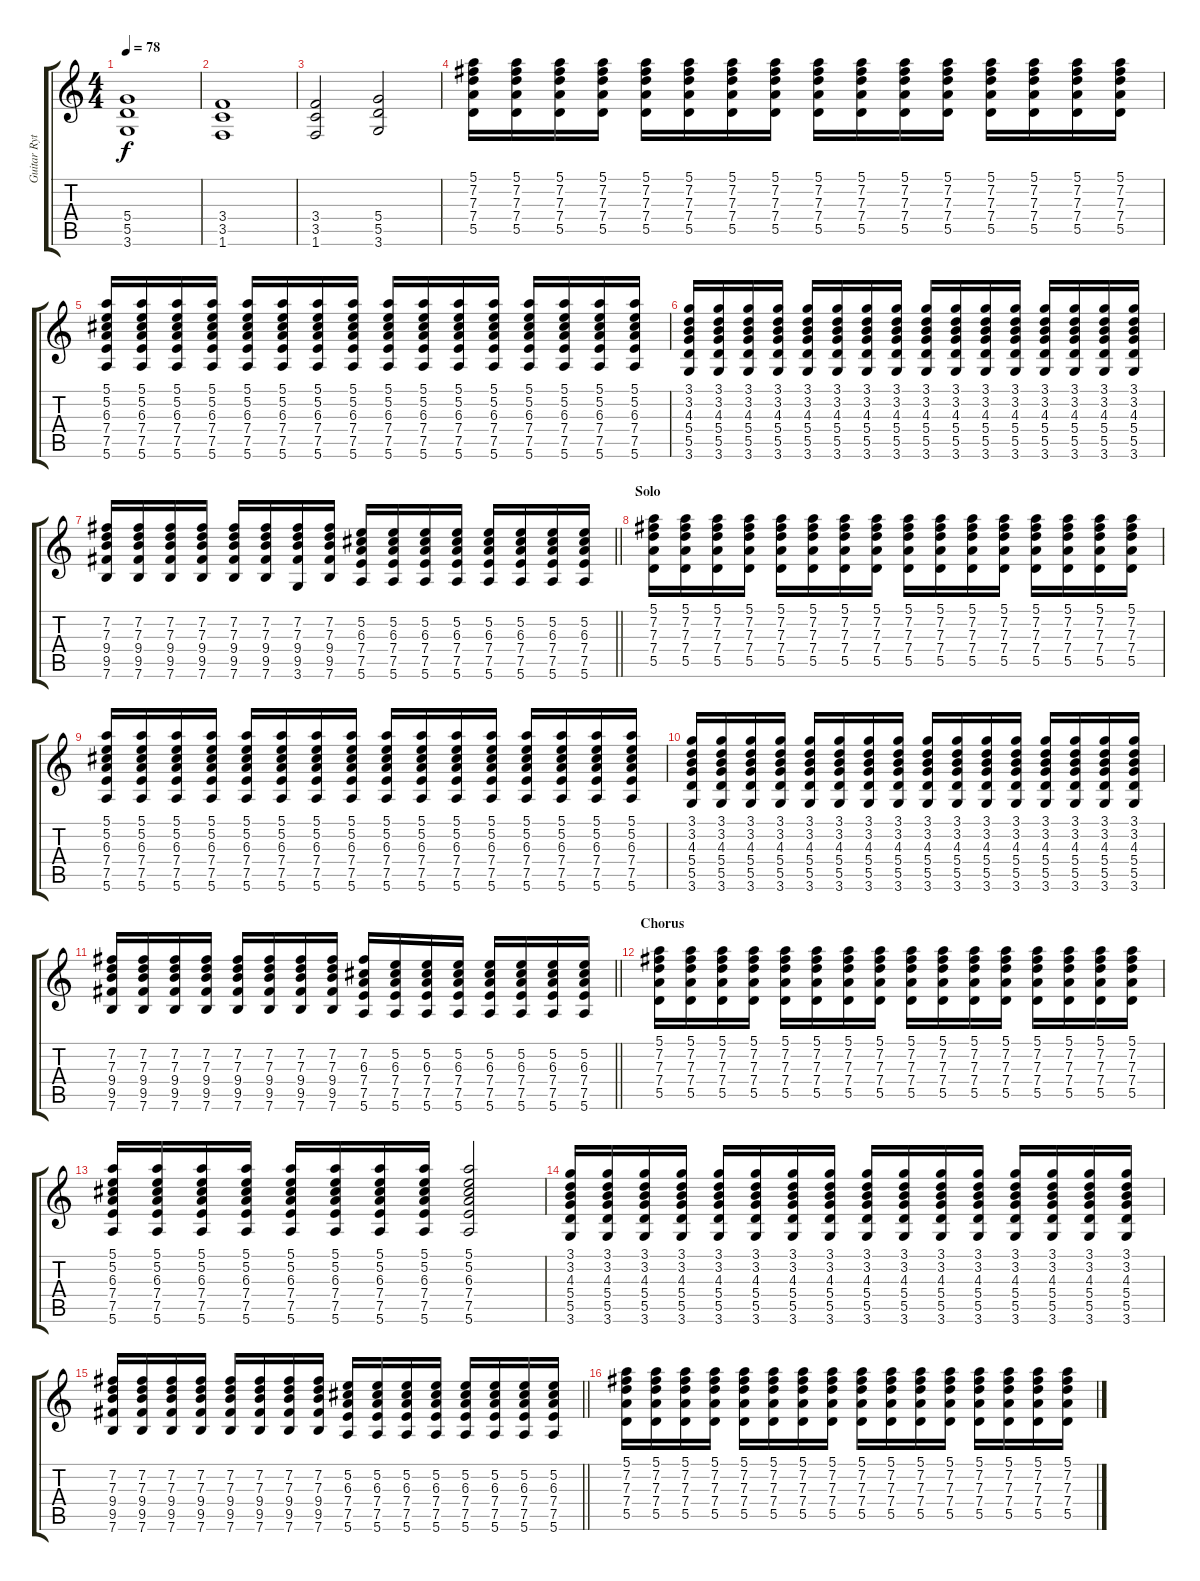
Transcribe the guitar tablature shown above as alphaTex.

\track ("Guitar Rythm - Kevin" "Guitar Ryt") {instrument overdrivenguitar}
\staff {score tabs}
\tuning (E4 B3 G3 D3 A2 E2) {hide}
\ts (4 4)
\tempo 78
\clef g2
\ks c
(5.4 5.5 3.6).1{dy f} |
(3.4 3.5 1.6).1 |
(3.4 3.5 1.6).2 (5.4 5.5 3.6).2 |
(5.1 7.2 7.3 7.4 5.5).16{volume 14} (5.1 7.2 7.3 7.4 5.5).16 (5.1 7.2 7.3 7.4 5.5).16 (5.1 7.2 7.3 7.4 5.5).16 (5.1 7.2 7.3 7.4 5.5).16 (5.1 7.2 7.3 7.4 5.5).16 (5.1 7.2 7.3 7.4 5.5).16 (5.1 7.2 7.3 7.4 5.5).16 (5.1 7.2 7.3 7.4 5.5).16 (5.1 7.2 7.3 7.4 5.5).16 (5.1 7.2 7.3 7.4 5.5).16 (5.1 7.2 7.3 7.4 5.5).16 (5.1 7.2 7.3 7.4 5.5).16 (5.1 7.2 7.3 7.4 5.5).16 (5.1 7.2 7.3 7.4 5.5).16 (5.1 7.2 7.3 7.4 5.5).16 |
(5.1 5.2 6.3 7.4 7.5 5.6).16 (5.1 5.2 6.3 7.4 7.5 5.6).16 (5.1 5.2 6.3 7.4 7.5 5.6).16 (5.1 5.2 6.3 7.4 7.5 5.6).16 (5.1 5.2 6.3 7.4 7.5 5.6).16 (5.1 5.2 6.3 7.4 7.5 5.6).16 (5.1 5.2 6.3 7.4 7.5 5.6).16 (5.1 5.2 6.3 7.4 7.5 5.6).16 (5.1 5.2 6.3 7.4 7.5 5.6).16 (5.1 5.2 6.3 7.4 7.5 5.6).16 (5.1 5.2 6.3 7.4 7.5 5.6).16 (5.1 5.2 6.3 7.4 7.5 5.6).16 (5.1 5.2 6.3 7.4 7.5 5.6).16 (5.1 5.2 6.3 7.4 7.5 5.6).16 (5.1 5.2 6.3 7.4 7.5 5.6).16 (5.1 5.2 6.3 7.4 7.5 5.6).16 |
(3.1 3.2 4.3 5.4 5.5 3.6).16 (3.1 3.2 4.3 5.4 5.5 3.6).16 (3.1 3.2 4.3 5.4 5.5 3.6).16 (3.1 3.2 4.3 5.4 5.5 3.6).16 (3.1 3.2 4.3 5.4 5.5 3.6).16 (3.1 3.2 4.3 5.4 5.5 3.6).16 (3.1 3.2 4.3 5.4 5.5 3.6).16 (3.1 3.2 4.3 5.4 5.5 3.6).16 (3.1 3.2 4.3 5.4 5.5 3.6).16 (3.1 3.2 4.3 5.4 5.5 3.6).16 (3.1 3.2 4.3 5.4 5.5 3.6).16 (3.1 3.2 4.3 5.4 5.5 3.6).16 (3.1 3.2 4.3 5.4 5.5 3.6).16 (3.1 3.2 4.3 5.4 5.5 3.6).16 (3.1 3.2 4.3 5.4 5.5 3.6).16 (3.1 3.2 4.3 5.4 5.5 3.6).16 |
\barLineRight lightlight
(7.2 7.3 9.4 9.5 7.6).16 (7.2 7.3 9.4 9.5 7.6).16 (7.2 7.3 9.4 9.5 7.6).16 (7.2 7.3 9.4 9.5 7.6).16 (7.2 7.3 9.4 9.5 7.6).16 (7.2 7.3 9.4 9.5 7.6).16 (7.2 7.3 9.4 9.5 3.6).16 (7.2 7.3 9.4 9.5 7.6).16 (5.2 6.3 7.4 7.5 5.6).16 (5.2 6.3 7.4 7.5 5.6).16 (5.2 6.3 7.4 7.5 5.6).16 (5.2 6.3 7.4 7.5 5.6).16 (5.2 6.3 7.4 7.5 5.6).16 (5.2 6.3 7.4 7.5 5.6).16 (5.2 6.3 7.4 7.5 5.6).16 (5.2 6.3 7.4 7.5 5.6).16 |
\section ("" "Solo")
(5.1 7.2 7.3 7.4 5.5).16 (5.1 7.2 7.3 7.4 5.5).16 (5.1 7.2 7.3 7.4 5.5).16 (5.1 7.2 7.3 7.4 5.5).16 (5.1 7.2 7.3 7.4 5.5).16 (5.1 7.2 7.3 7.4 5.5).16 (5.1 7.2 7.3 7.4 5.5).16 (5.1 7.2 7.3 7.4 5.5).16 (5.1 7.2 7.3 7.4 5.5).16 (5.1 7.2 7.3 7.4 5.5).16 (5.1 7.2 7.3 7.4 5.5).16 (5.1 7.2 7.3 7.4 5.5).16 (5.1 7.2 7.3 7.4 5.5).16 (5.1 7.2 7.3 7.4 5.5).16 (5.1 7.2 7.3 7.4 5.5).16 (5.1 7.2 7.3 7.4 5.5).16 |
(5.1 5.2 6.3 7.4 7.5 5.6).16 (5.1 5.2 6.3 7.4 7.5 5.6).16 (5.1 5.2 6.3 7.4 7.5 5.6).16 (5.1 5.2 6.3 7.4 7.5 5.6).16 (5.1 5.2 6.3 7.4 7.5 5.6).16 (5.1 5.2 6.3 7.4 7.5 5.6).16 (5.1 5.2 6.3 7.4 7.5 5.6).16 (5.1 5.2 6.3 7.4 7.5 5.6).16 (5.1 5.2 6.3 7.4 7.5 5.6).16 (5.1 5.2 6.3 7.4 7.5 5.6).16 (5.1 5.2 6.3 7.4 7.5 5.6).16 (5.1 5.2 6.3 7.4 7.5 5.6).16 (5.1 5.2 6.3 7.4 7.5 5.6).16 (5.1 5.2 6.3 7.4 7.5 5.6).16 (5.1 5.2 6.3 7.4 7.5 5.6).16 (5.1 5.2 6.3 7.4 7.5 5.6).16 |
(3.1 3.2 4.3 5.4 5.5 3.6).16 (3.1 3.2 4.3 5.4 5.5 3.6).16 (3.1 3.2 4.3 5.4 5.5 3.6).16 (3.1 3.2 4.3 5.4 5.5 3.6).16 (3.1 3.2 4.3 5.4 5.5 3.6).16 (3.1 3.2 4.3 5.4 5.5 3.6).16 (3.1 3.2 4.3 5.4 5.5 3.6).16 (3.1 3.2 4.3 5.4 5.5 3.6).16 (3.1 3.2 4.3 5.4 5.5 3.6).16 (3.1 3.2 4.3 5.4 5.5 3.6).16 (3.1 3.2 4.3 5.4 5.5 3.6).16 (3.1 3.2 4.3 5.4 5.5 3.6).16 (3.1 3.2 4.3 5.4 5.5 3.6).16 (3.1 3.2 4.3 5.4 5.5 3.6).16 (3.1 3.2 4.3 5.4 5.5 3.6).16 (3.1 3.2 4.3 5.4 5.5 3.6).16 |
\barLineRight lightlight
(7.2 7.3 9.4 9.5 7.6).16 (7.2 7.3 9.4 9.5 7.6).16 (7.2 7.3 9.4 9.5 7.6).16 (7.2 7.3 9.4 9.5 7.6).16 (7.2 7.3 9.4 9.5 7.6).16 (7.2 7.3 9.4 9.5 7.6).16 (7.2 7.3 9.4 9.5 7.6).16 (7.2 7.3 9.4 9.5 7.6).16 (7.2 6.3 7.4 7.5 5.6).16 (5.2 6.3 7.4 7.5 5.6).16 (5.2 6.3 7.4 7.5 5.6).16 (5.2 6.3 7.4 7.5 5.6).16 (5.2 6.3 7.4 7.5 5.6).16 (5.2 6.3 7.4 7.5 5.6).16 (5.2 6.3 7.4 7.5 5.6).16 (5.2 6.3 7.4 7.5 5.6).16 |
\section ("" "Chorus")
(5.1 7.2 7.3 7.4 5.5).16 (5.1 7.2 7.3 7.4 5.5).16 (5.1 7.2 7.3 7.4 5.5).16 (5.1 7.2 7.3 7.4 5.5).16 (5.1 7.2 7.3 7.4 5.5).16 (5.1 7.2 7.3 7.4 5.5).16 (5.1 7.2 7.3 7.4 5.5).16 (5.1 7.2 7.3 7.4 5.5).16 (5.1 7.2 7.3 7.4 5.5).16 (5.1 7.2 7.3 7.4 5.5).16 (5.1 7.2 7.3 7.4 5.5).16 (5.1 7.2 7.3 7.4 5.5).16 (5.1 7.2 7.3 7.4 5.5).16 (5.1 7.2 7.3 7.4 5.5).16 (5.1 7.2 7.3 7.4 5.5).16 (5.1 7.2 7.3 7.4 5.5).16 |
(5.1 5.2 6.3 7.4 7.5 5.6).16 (5.1 5.2 6.3 7.4 7.5 5.6).16 (5.1 5.2 6.3 7.4 7.5 5.6).16 (5.1 5.2 6.3 7.4 7.5 5.6).16 (5.1 5.2 6.3 7.4 7.5 5.6).16 (5.1 5.2 6.3 7.4 7.5 5.6).16 (5.1 5.2 6.3 7.4 7.5 5.6).16 (5.1 5.2 6.3 7.4 7.5 5.6).16 (5.1 5.2 6.3 7.4 7.5 5.6).2 |
(3.1 3.2 4.3 5.4 5.5 3.6).16 (3.1 3.2 4.3 5.4 5.5 3.6).16 (3.1 3.2 4.3 5.4 5.5 3.6).16 (3.1 3.2 4.3 5.4 5.5 3.6).16 (3.1 3.2 4.3 5.4 5.5 3.6).16 (3.1 3.2 4.3 5.4 5.5 3.6).16 (3.1 3.2 4.3 5.4 5.5 3.6).16 (3.1 3.2 4.3 5.4 5.5 3.6).16 (3.1 3.2 4.3 5.4 5.5 3.6).16 (3.1 3.2 4.3 5.4 5.5 3.6).16 (3.1 3.2 4.3 5.4 5.5 3.6).16 (3.1 3.2 4.3 5.4 5.5 3.6).16 (3.1 3.2 4.3 5.4 5.5 3.6).16 (3.1 3.2 4.3 5.4 5.5 3.6).16 (3.1 3.2 4.3 5.4 5.5 3.6).16 (3.1 3.2 4.3 5.4 5.5 3.6).16 |
\barLineRight lightlight
(7.2 7.3 9.4 9.5 7.6).16 (7.2 7.3 9.4 9.5 7.6).16 (7.2 7.3 9.4 9.5 7.6).16 (7.2 7.3 9.4 9.5 7.6).16 (7.2 7.3 9.4 9.5 7.6).16 (7.2 7.3 9.4 9.5 7.6).16 (7.2 7.3 9.4 9.5 7.6).16 (7.2 7.3 9.4 9.5 7.6).16 (5.2 6.3 7.4 7.5 5.6).16 (5.2 6.3 7.4 7.5 5.6).16 (5.2 6.3 7.4 7.5 5.6).16 (5.2 6.3 7.4 7.5 5.6).16 (5.2 6.3 7.4 7.5 5.6).16 (5.2 6.3 7.4 7.5 5.6).16 (5.2 6.3 7.4 7.5 5.6).16 (5.2 6.3 7.4 7.5 5.6).16 |
(5.1 7.2 7.3 7.4 5.5).16 (5.1 7.2 7.3 7.4 5.5).16 (5.1 7.2 7.3 7.4 5.5).16 (5.1 7.2 7.3 7.4 5.5).16 (5.1 7.2 7.3 7.4 5.5).16 (5.1 7.2 7.3 7.4 5.5).16 (5.1 7.2 7.3 7.4 5.5).16 (5.1 7.2 7.3 7.4 5.5).16 (5.1 7.2 7.3 7.4 5.5).16 (5.1 7.2 7.3 7.4 5.5).16 (5.1 7.2 7.3 7.4 5.5).16 (5.1 7.2 7.3 7.4 5.5).16 (5.1 7.2 7.3 7.4 5.5).16 (5.1 7.2 7.3 7.4 5.5).16 (5.1 7.2 7.3 7.4 5.5).16 (5.1 7.2 7.3 7.4 5.5).16
